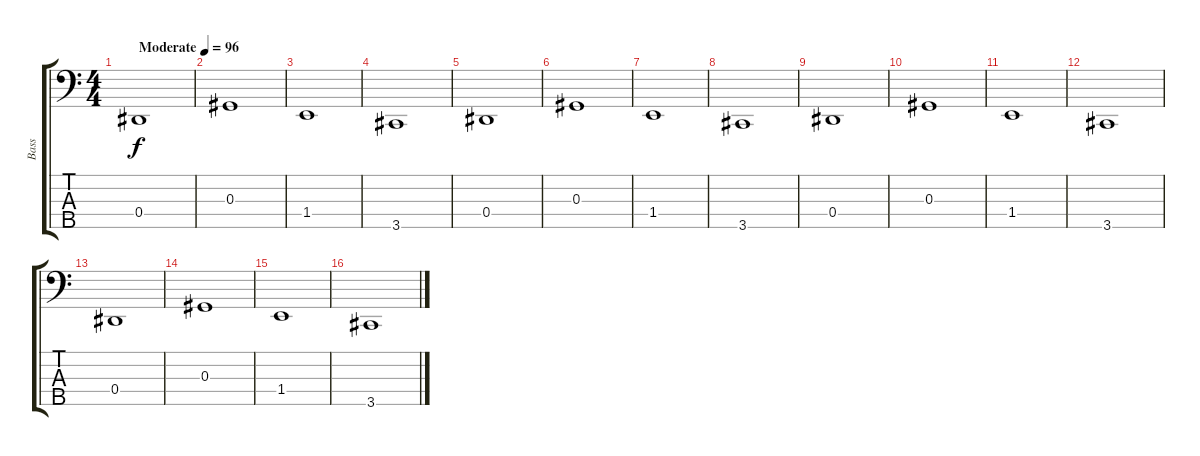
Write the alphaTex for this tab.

\track ("Bass" "Bass") {instrument electricbassfinger}
\staff {score tabs}
\tuning (Gb2 Db2 Ab1 Eb1 Bb0) {hide}
\ts (4 4)
\tempo (96 "Moderate")
\clef f4
\ks c
0.4.1{dy f instrument electricbassfinger} |
0.3.1 |
1.4.1 |
3.5.1 |
0.4.1 |
0.3.1 |
1.4.1 |
3.5.1 |
0.4.1 |
0.3.1 |
1.4.1 |
3.5.1 |
0.4.1 |
0.3.1 |
1.4.1 |
3.5.1
